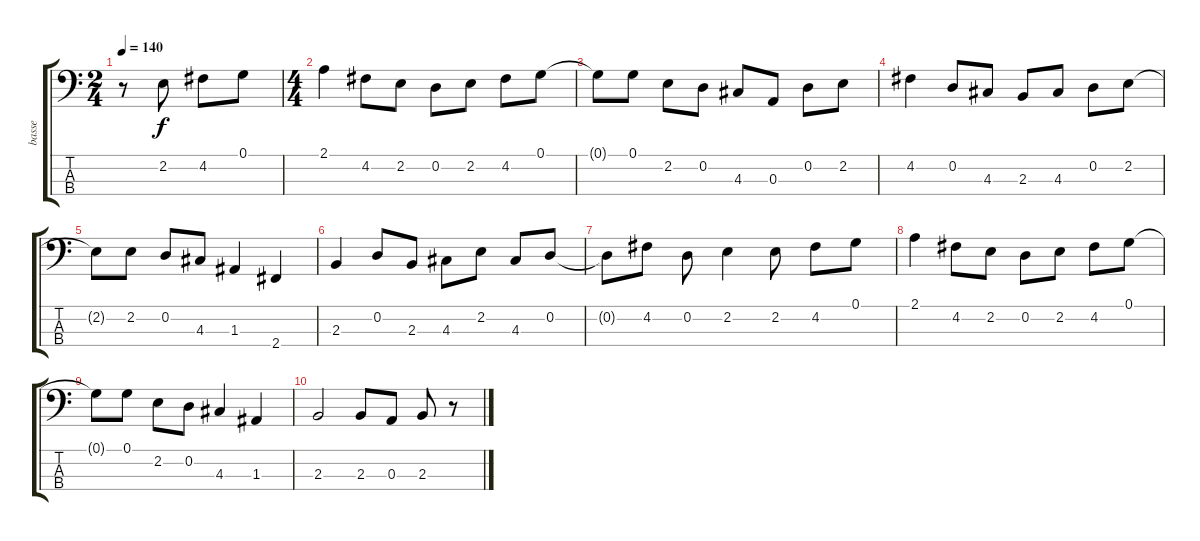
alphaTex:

\track ("basse" "basse") {instrument electricbassfinger}
\staff {score tabs}
\tuning (G2 D2 A1 E1) {hide}
\ts (2 4)
\tempo 140
\clef f4
\ks c
r.8{dy f instrument electricbassfinger} 2.2.8 4.2.8 0.1.8 |
\ts (4 4)
2.1.4 4.2.8 2.2.8 0.2.8 2.2.8 4.2.8 0.1.8 |
0.1{t}.8 0.1.8 2.2.8 0.2.8 4.3.8 0.3.8 0.2.8 2.2.8 |
4.2.4 0.2.8 4.3.8 2.3.8 4.3.8 0.2.8 2.2.8 |
2.2{t}.8 2.2.8 0.2.8 4.3.8 1.3.4 2.4.4 |
2.3.4 0.2.8 2.3.8 4.3.8 2.2.8 4.3.8 0.2.8 |
0.2{t}.8 4.2.8 0.2.8 2.2.4 2.2.8 4.2.8 0.1.8 |
2.1.4 4.2.8 2.2.8 0.2.8 2.2.8 4.2.8 0.1.8 |
0.1{t}.8 0.1.8 2.2.8 0.2.8 4.3.4 1.3.4 |
2.3.2 2.3.8 0.3.8 2.3.8 r.8
